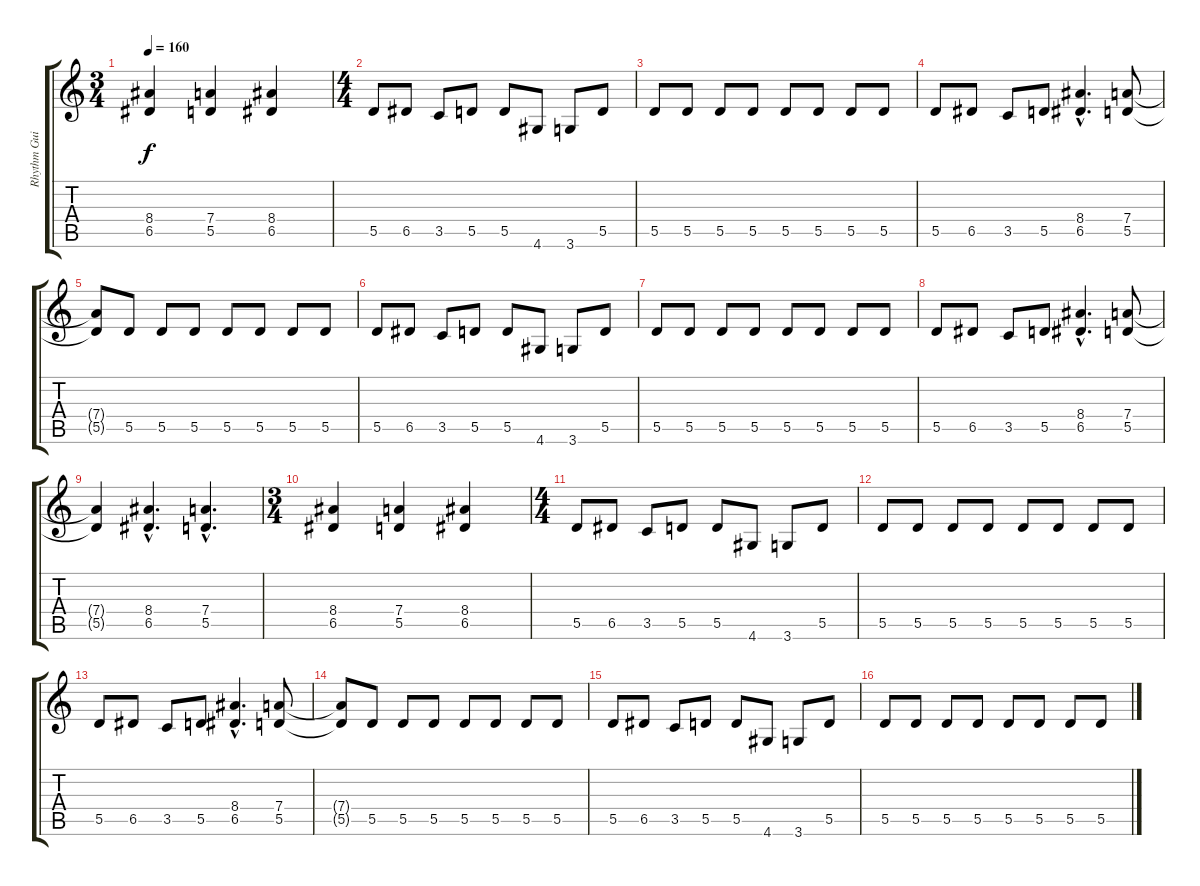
\track ("Rhythm Guitar" "Rhythm Gui") {instrument distortionguitar}
\staff {score tabs}
\tuning (E4 B3 G3 D3 A2 E2) {hide}
\ts (3 4)
\tempo 160
\clef g2
\ks c
(8.4 6.5).4{dy f} (7.4 5.5).4 (8.4 6.5).4 |
\ts (4 4)
5.5.8 6.5.8 3.5.8 5.5.8 5.5.8 4.6.8 3.6.8 5.5.8 |
5.5.8 5.5.8 5.5.8 5.5.8 5.5.8 5.5.8 5.5.8 5.5.8 |
5.5.8 6.5.8 3.5.8 5.5.8 (8.4{hac} 6.5{hac}).4{d} (7.4 5.5).8 |
(7.4{t} 5.5{t}).8 5.5.8 5.5.8 5.5.8 5.5.8 5.5.8 5.5.8 5.5.8 |
5.5.8 6.5.8 3.5.8 5.5.8 5.5.8 4.6.8 3.6.8 5.5.8 |
5.5.8 5.5.8 5.5.8 5.5.8 5.5.8 5.5.8 5.5.8 5.5.8 |
5.5.8 6.5.8 3.5.8 5.5.8 (8.4{hac} 6.5{hac}).4{d} (7.4 5.5).8 |
(7.4{t} 5.5{t}).4 (8.4{hac} 6.5{hac}).4{d} (7.4{hac} 5.5{hac}).4{d} |
\ts (3 4)
(8.4 6.5).4 (7.4 5.5).4 (8.4 6.5).4 |
\ts (4 4)
5.5.8 6.5.8 3.5.8 5.5.8 5.5.8 4.6.8 3.6.8 5.5.8 |
5.5.8 5.5.8 5.5.8 5.5.8 5.5.8 5.5.8 5.5.8 5.5.8 |
5.5.8 6.5.8 3.5.8 5.5.8 (8.4{hac} 6.5{hac}).4{d} (7.4 5.5).8 |
(7.4{t} 5.5{t}).8 5.5.8 5.5.8 5.5.8 5.5.8 5.5.8 5.5.8 5.5.8 |
5.5.8 6.5.8 3.5.8 5.5.8 5.5.8 4.6.8 3.6.8 5.5.8 |
5.5.8 5.5.8 5.5.8 5.5.8 5.5.8 5.5.8 5.5.8 5.5.8
